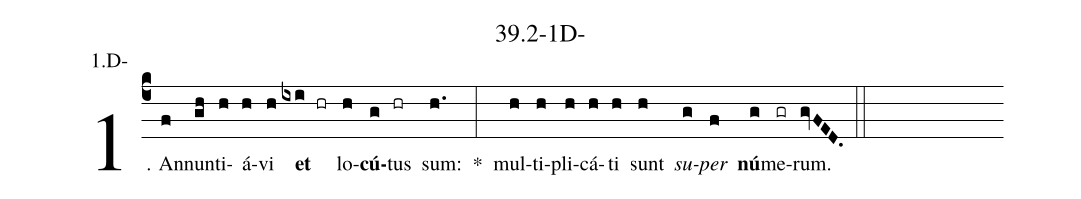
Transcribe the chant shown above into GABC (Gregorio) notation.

name: 39.2-1D-;
annotation: 1.D-;
%%
(c4)1. An(f)nun(gh)ti(h)á(h)vi(h) <b>et</b>(ixi hr) lo(h)<b>cú</b>(g)tus(hr) sum:(h.) *(:) mul(h)ti(h)pli(h)cá(h)ti(h) sunt(h) <i>su</i>(g)<i>per</i>(f) <b>nú</b>(g)me(gr)rum.(gvFED.) (::)


%E(h) u(h) o(g) u(f) a(g) e.(gvFED.) (::)
